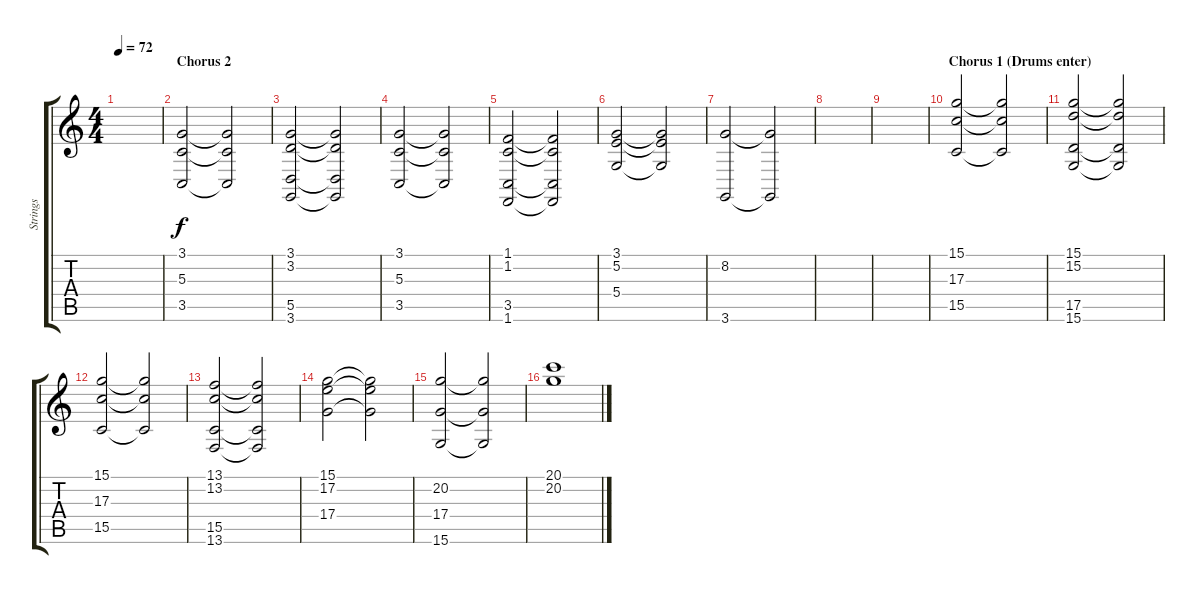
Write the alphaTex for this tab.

\track ("Strings" "Strings") {instrument stringensemble1}
\staff {score tabs}
\tuning (E4 B3 G3 D3 A2 E2) {hide}
\ts (4 4)
\tempo 72
\clef g2
\ks c
|
\section ("" "Chorus 2")
(3.1 5.3 3.5).2{volume 12} (3.1{t} 5.3{t} 3.5{t}).2{volume 6} |
(3.1 3.2 5.5 3.6).2{volume 12} (3.1{t} 3.2{t} 5.5{t} 3.6{t}).2{volume 6} |
(3.1 5.3 3.5).2{volume 12} (3.1{t} 5.3{t} 3.5{t}).2{volume 6} |
(1.1 1.2 3.5 1.6).2{volume 12} (1.1{t} 1.2{t} 3.5{t} 1.6{t}).2{volume 6} |
(3.1 5.2 5.4).2{volume 12} (3.1{t} 5.2{t} 5.4{t}).2{volume 6} |
(8.2 3.6).2{volume 12} (8.2{t} 3.6{t}).2{volume 6} |
|
|
\section ("" "Chorus 1 (Drums enter)")
(15.1 17.3 15.5).2{volume 12} (15.1{t} 17.3{t} 15.5{t}).2{volume 6} |
(15.1 15.2 17.5 15.6).2{volume 12} (15.1{t} 15.2{t} 17.5{t} 15.6{t}).2{volume 6} |
(15.1 17.3 15.5).2{volume 12} (15.1{t} 17.3{t} 15.5{t}).2{volume 6} |
(13.1 13.2 15.5 13.6).2{volume 12} (13.1{t} 13.2{t} 15.5{t} 13.6{t}).2{volume 6} |
(15.1 17.2 17.4).2{volume 12} (15.1{t} 17.2{t} 17.4{t}).2{volume 6} |
(20.2 17.4 15.6).2{volume 12} (20.2{t} 17.4{t} 15.6{t}).2{volume 6} |
(20.1 20.2).1
